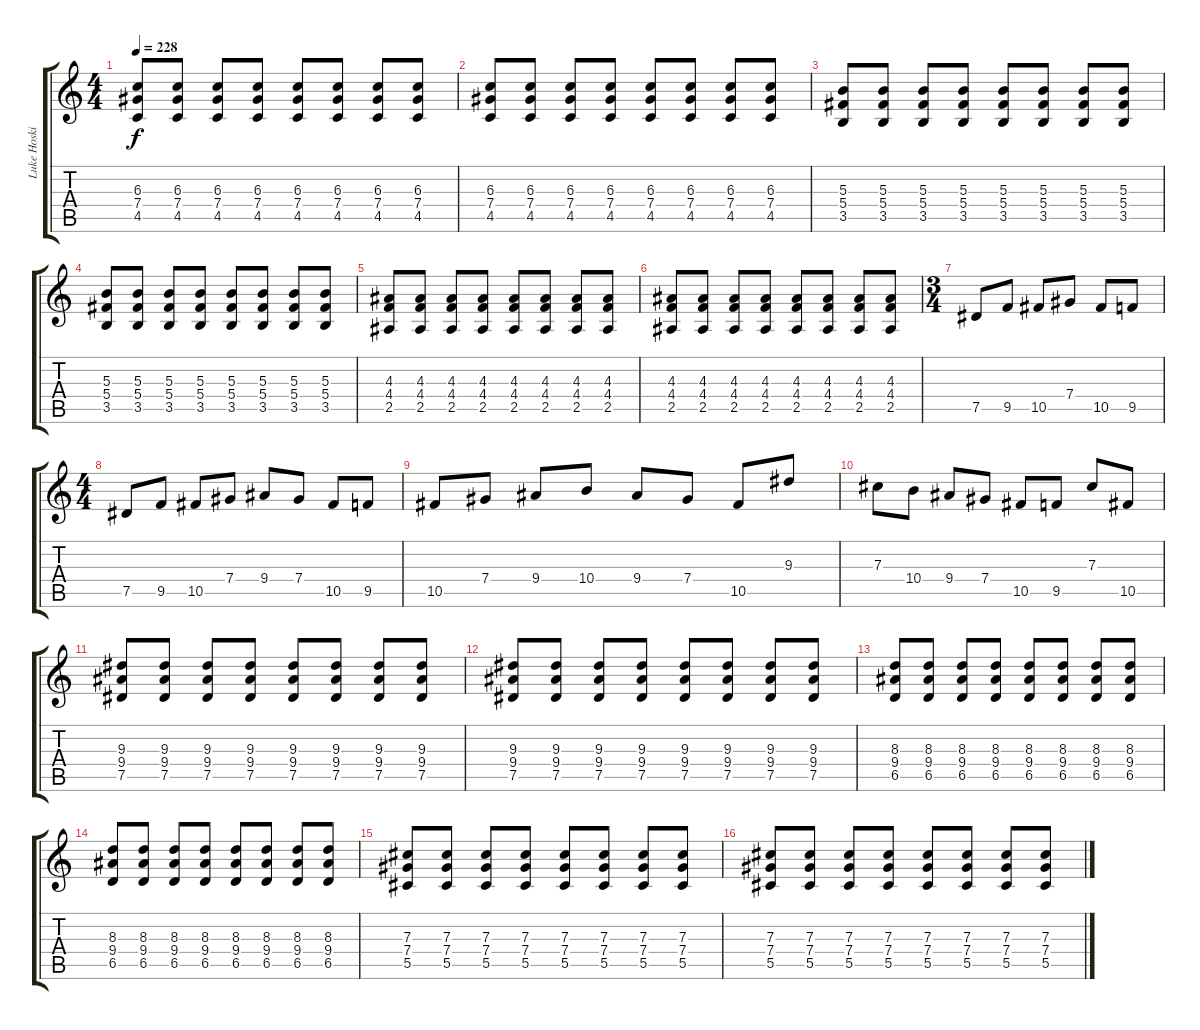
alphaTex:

\track ("Luke Hoskin" "Luke Hoski") {instrument overdrivenguitar}
\staff {score tabs}
\tuning (Eb4 Bb3 Gb3 Db3 Ab2 Eb2) {hide}
\ts (4 4)
\tempo 228
\clef g2
\ks c
(6.3 7.4 4.5).8{dy f} (6.3 7.4 4.5).8 (6.3 7.4 4.5).8 (6.3 7.4 4.5).8 (6.3 7.4 4.5).8 (6.3 7.4 4.5).8 (6.3 7.4 4.5).8 (6.3 7.4 4.5).8 |
(6.3 7.4 4.5).8 (6.3 7.4 4.5).8 (6.3 7.4 4.5).8 (6.3 7.4 4.5).8 (6.3 7.4 4.5).8 (6.3 7.4 4.5).8 (6.3 7.4 4.5).8 (6.3 7.4 4.5).8 |
(5.3 5.4 3.5).8 (5.3 5.4 3.5).8 (5.3 5.4 3.5).8 (5.3 5.4 3.5).8 (5.3 5.4 3.5).8 (5.3 5.4 3.5).8 (5.3 5.4 3.5).8 (5.3 5.4 3.5).8 |
(5.3 5.4 3.5).8 (5.3 5.4 3.5).8 (5.3 5.4 3.5).8 (5.3 5.4 3.5).8 (5.3 5.4 3.5).8 (5.3 5.4 3.5).8 (5.3 5.4 3.5).8 (5.3 5.4 3.5).8 |
(4.3 4.4 2.5).8 (4.3 4.4 2.5).8 (4.3 4.4 2.5).8 (4.3 4.4 2.5).8 (4.3 4.4 2.5).8 (4.3 4.4 2.5).8 (4.3 4.4 2.5).8 (4.3 4.4 2.5).8 |
(4.3 4.4 2.5).8 (4.3 4.4 2.5).8 (4.3 4.4 2.5).8 (4.3 4.4 2.5).8 (4.3 4.4 2.5).8 (4.3 4.4 2.5).8 (4.3 4.4 2.5).8 (4.3 4.4 2.5).8 |
\ts (3 4)
7.5.8 9.5.8 10.5.8 7.4.8 10.5.8 9.5.8 |
\ts (4 4)
7.5.8 9.5.8 10.5.8 7.4.8 9.4.8 7.4.8 10.5.8 9.5.8 |
10.5.8 7.4.8 9.4.8 10.4.8 9.4.8 7.4.8 10.5.8 9.3.8 |
7.3.8 10.4.8 9.4.8 7.4.8 10.5.8 9.5.8 7.3.8 10.5.8 |
(9.3 9.4 7.5).8 (9.3 9.4 7.5).8 (9.3 9.4 7.5).8 (9.3 9.4 7.5).8 (9.3 9.4 7.5).8 (9.3 9.4 7.5).8 (9.3 9.4 7.5).8 (9.3 9.4 7.5).8 |
(9.3 9.4 7.5).8 (9.3 9.4 7.5).8 (9.3 9.4 7.5).8 (9.3 9.4 7.5).8 (9.3 9.4 7.5).8 (9.3 9.4 7.5).8 (9.3 9.4 7.5).8 (9.3 9.4 7.5).8 |
(8.3 9.4 6.5).8 (8.3 9.4 6.5).8 (8.3 9.4 6.5).8 (8.3 9.4 6.5).8 (8.3 9.4 6.5).8 (8.3 9.4 6.5).8 (8.3 9.4 6.5).8 (8.3 9.4 6.5).8 |
(8.3 9.4 6.5).8 (8.3 9.4 6.5).8 (8.3 9.4 6.5).8 (8.3 9.4 6.5).8 (8.3 9.4 6.5).8 (8.3 9.4 6.5).8 (8.3 9.4 6.5).8 (8.3 9.4 6.5).8 |
(7.3 7.4 5.5).8 (7.3 7.4 5.5).8 (7.3 7.4 5.5).8 (7.3 7.4 5.5).8 (7.3 7.4 5.5).8 (7.3 7.4 5.5).8 (7.3 7.4 5.5).8 (7.3 7.4 5.5).8 |
(7.3 7.4 5.5).8 (7.3 7.4 5.5).8 (7.3 7.4 5.5).8 (7.3 7.4 5.5).8 (7.3 7.4 5.5).8 (7.3 7.4 5.5).8 (7.3 7.4 5.5).8 (7.3 7.4 5.5).8
